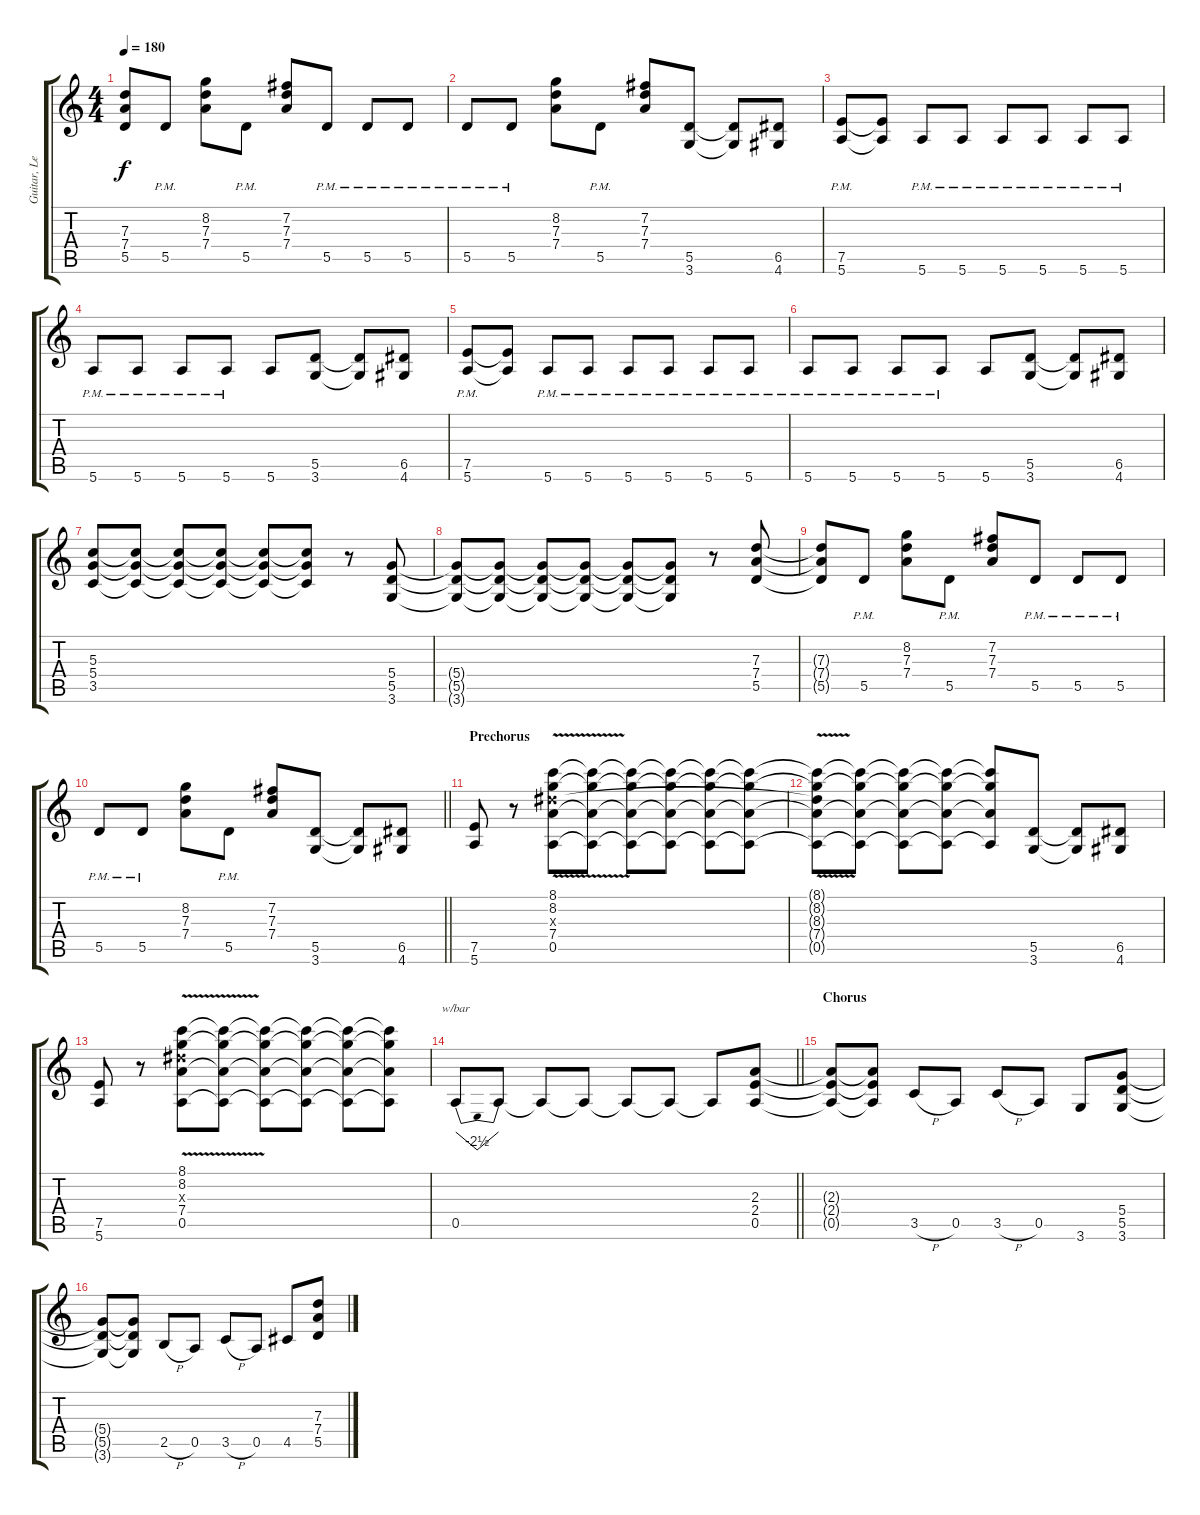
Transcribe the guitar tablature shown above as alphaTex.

\track ("Guitar, Lead" "Guitar, Le") {instrument distortionguitar}
\staff {score tabs}
\tuning (E4 B3 G3 D3 A2 E2) {hide}
\ts (4 4)
\tempo 180
\clef g2
\ks c
(7.3{t} 7.4{t} 5.5{t}).8{dy f} 5.5{pm}.8 (8.2 7.3 7.4).8 5.5{pm}.8 (7.2 7.3 7.4).8 5.5{pm}.8 5.5{pm}.8 5.5{pm}.8 |
5.5{pm}.8 5.5{pm}.8 (8.2 7.3 7.4).8 5.5{pm}.8 (7.2 7.3 7.4).8 (5.5 3.6).8 (5.5{t} 3.6{t}).8 (6.5 4.6).8 |
(7.5{pm} 5.6{pm}).8 (7.5{t} 5.6{t}).8 5.6{pm}.8 5.6{pm}.8 5.6{pm}.8 5.6{pm}.8 5.6{pm}.8 5.6{pm}.8 |
5.6{pm}.8 5.6{pm}.8 5.6{pm}.8 5.6{pm}.8 5.6.8 (5.5 3.6).8 (5.5{t} 3.6{t}).8 (6.5 4.6).8 |
(7.5{pm} 5.6{pm}).8 (7.5{t} 5.6{t}).8 5.6{pm}.8 5.6{pm}.8 5.6{pm}.8 5.6{pm}.8 5.6{pm}.8 5.6{pm}.8 |
5.6{pm}.8 5.6{pm}.8 5.6{pm}.8 5.6{pm}.8 5.6.8 (5.5 3.6).8 (5.5{t} 3.6{t}).8 (6.5 4.6).8 |
(5.3 5.4 3.5).8 (5.3{t} 5.4{t} 3.5{t}).8 (5.3{t} 5.4{t} 3.5{t}).8 (5.3{t} 5.4{t} 3.5{t}).8 (5.3{t} 5.4{t} 3.5{t}).8 (5.3{t} 5.4{t} 3.5{t}).8 r.8 (5.4 5.5 3.6).8 |
(5.4{t} 5.5{t} 3.6{t}).8 (5.4{t} 5.5{t} 3.6{t}).8 (5.4{t} 5.5{t} 3.6{t}).8 (5.4{t} 5.5{t} 3.6{t}).8 (5.4{t} 5.5{t} 3.6{t}).8 (5.4{t} 5.5{t} 3.6{t}).8 r.8 (7.3 7.4 5.5).8 |
(7.3{t} 7.4{t} 5.5{t}).8 5.5{pm}.8 (8.2 7.3 7.4).8 5.5{pm}.8 (7.2 7.3 7.4).8 5.5{pm}.8 5.5{pm}.8 5.5{pm}.8 |
\barLineRight lightlight
5.5{pm}.8 5.5{pm}.8 (8.2 7.3 7.4).8 5.5{pm}.8 (7.2 7.3 7.4).8 (5.5 3.6).8 (5.5{t} 3.6{t}).8 (6.5 4.6).8 |
\section ("" "Prechorus")
(7.5 5.6).8 r.8 (8.1 8.2{v} 8.3{v x} 7.4{v} 0.5{v}).8 (8.1{t} 8.2{t} 7.4{t} 0.5{t}).8 (8.1{t} 8.2{t} 7.4{t} 0.5{t}).8 (8.1{t} 8.2{t} 7.4{t} 0.5{t}).8 (8.1{t} 8.2{t} 7.4{t} 0.5{t}).8 (8.1{t} 8.2{t} 7.4{t} 0.5{t}).8 |
(8.1{t} 8.2{t} 8.3{t} 7.4{t} 0.5{t}).8 (8.1{t} 8.2{t} 7.4{t} 0.5{t}).8 (8.1{t} 8.2{t} 7.4{t} 0.5{t}).8 (8.1{t} 8.2{t} 7.4{t} 0.5{t}).8 (8.1{t} 8.2{t} 7.4{t} 0.5{t}).8 (5.5 3.6).8 (5.5{t} 3.6{t}).8 (6.5 4.6).8 |
(7.5 5.6).8 r.8 (8.1 8.2{v} 8.3{v x} 7.4{v} 0.5{v}).8 (8.1{t} 8.2{t} 7.4{t} 0.5{t}).8 (8.1{t} 8.2{t} 7.4{t} 0.5{t}).8 (8.1{t} 8.2{t} 7.4{t} 0.5{t}).8 (8.1{t} 8.2{t} 7.4{t} 0.5{t}).8 (8.1{t} 8.2{t} 7.4{t} 0.5{t}).8 |
\barLineRight lightlight
0.5.8{tbe (dip default 0 0 45 -10 55 -10 60 0)} 0.5{t}.8 0.5{t}.8 0.5{t}.8 0.5{t}.8 0.5{t}.8 0.5{t}.8 (2.3 2.4 0.5).8 |
\section ("" "Chorus")
(2.3{t} 2.4{t} 0.5{t}).8 (2.3{t} 2.4{t} 0.5{t}).8 3.5{h}.8 0.5.8 3.5{h}.8 0.5.8 3.6.8 (5.4 5.5 3.6).8 |
(5.4{t} 5.5{t} 3.6{t}).8 (5.4{t} 5.5{t} 3.6{t}).8 2.5{h}.8 0.5.8 3.5{h}.8 0.5.8 4.5.8 (7.3 7.4 5.5).8
